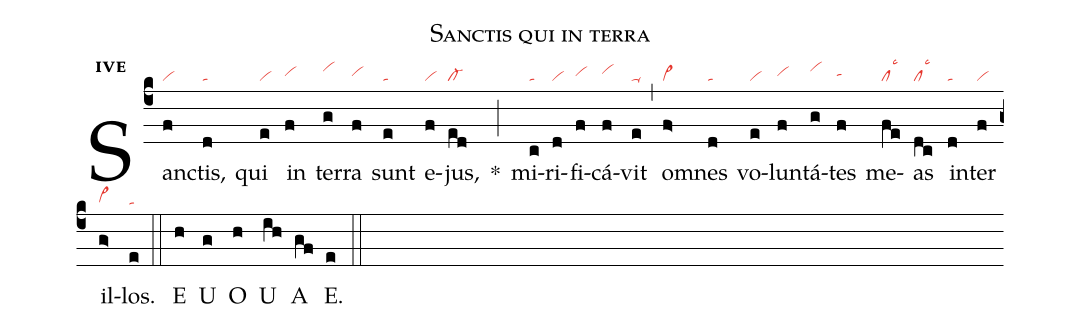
name:Sanctis qui in terra;
office-part:an;
mode:4e;
nabc-lines:1;
%%
initial-style: 1;
name: Sanctis qui in terra;
mode: 4;
office-part: Antiphona;
annotation: Ant.;
annotation: iv e;
nabc-lines:1;
%%
(c4) Sanc(f|vi)tis,(d|ta) qui(e|vi) in(f|vihh) ter(g|vihj)ra(f|vihh) sunt(e|ta) e(f|vi)jus,(ed|cl-) <sp>*</sp>(;) mi(c|ta)ri(d|vi)fi(f|vihh)cá(f|vihi)vit(e|ta-) (,) om(f>|vi>)nes(d|ta) vo(e|vi)lun(f|vihh)tá(g|vihj)tes(f|tahh) me(fe|cllsc3)as(dc|cllsc3) in(d|ta)ter(f|vi) il(g>|vi>hg)los.(e|ta) (::)
<eu> E(h) U(g) O(h) U(ih) A(gf) E.(e) </eu> (::)
